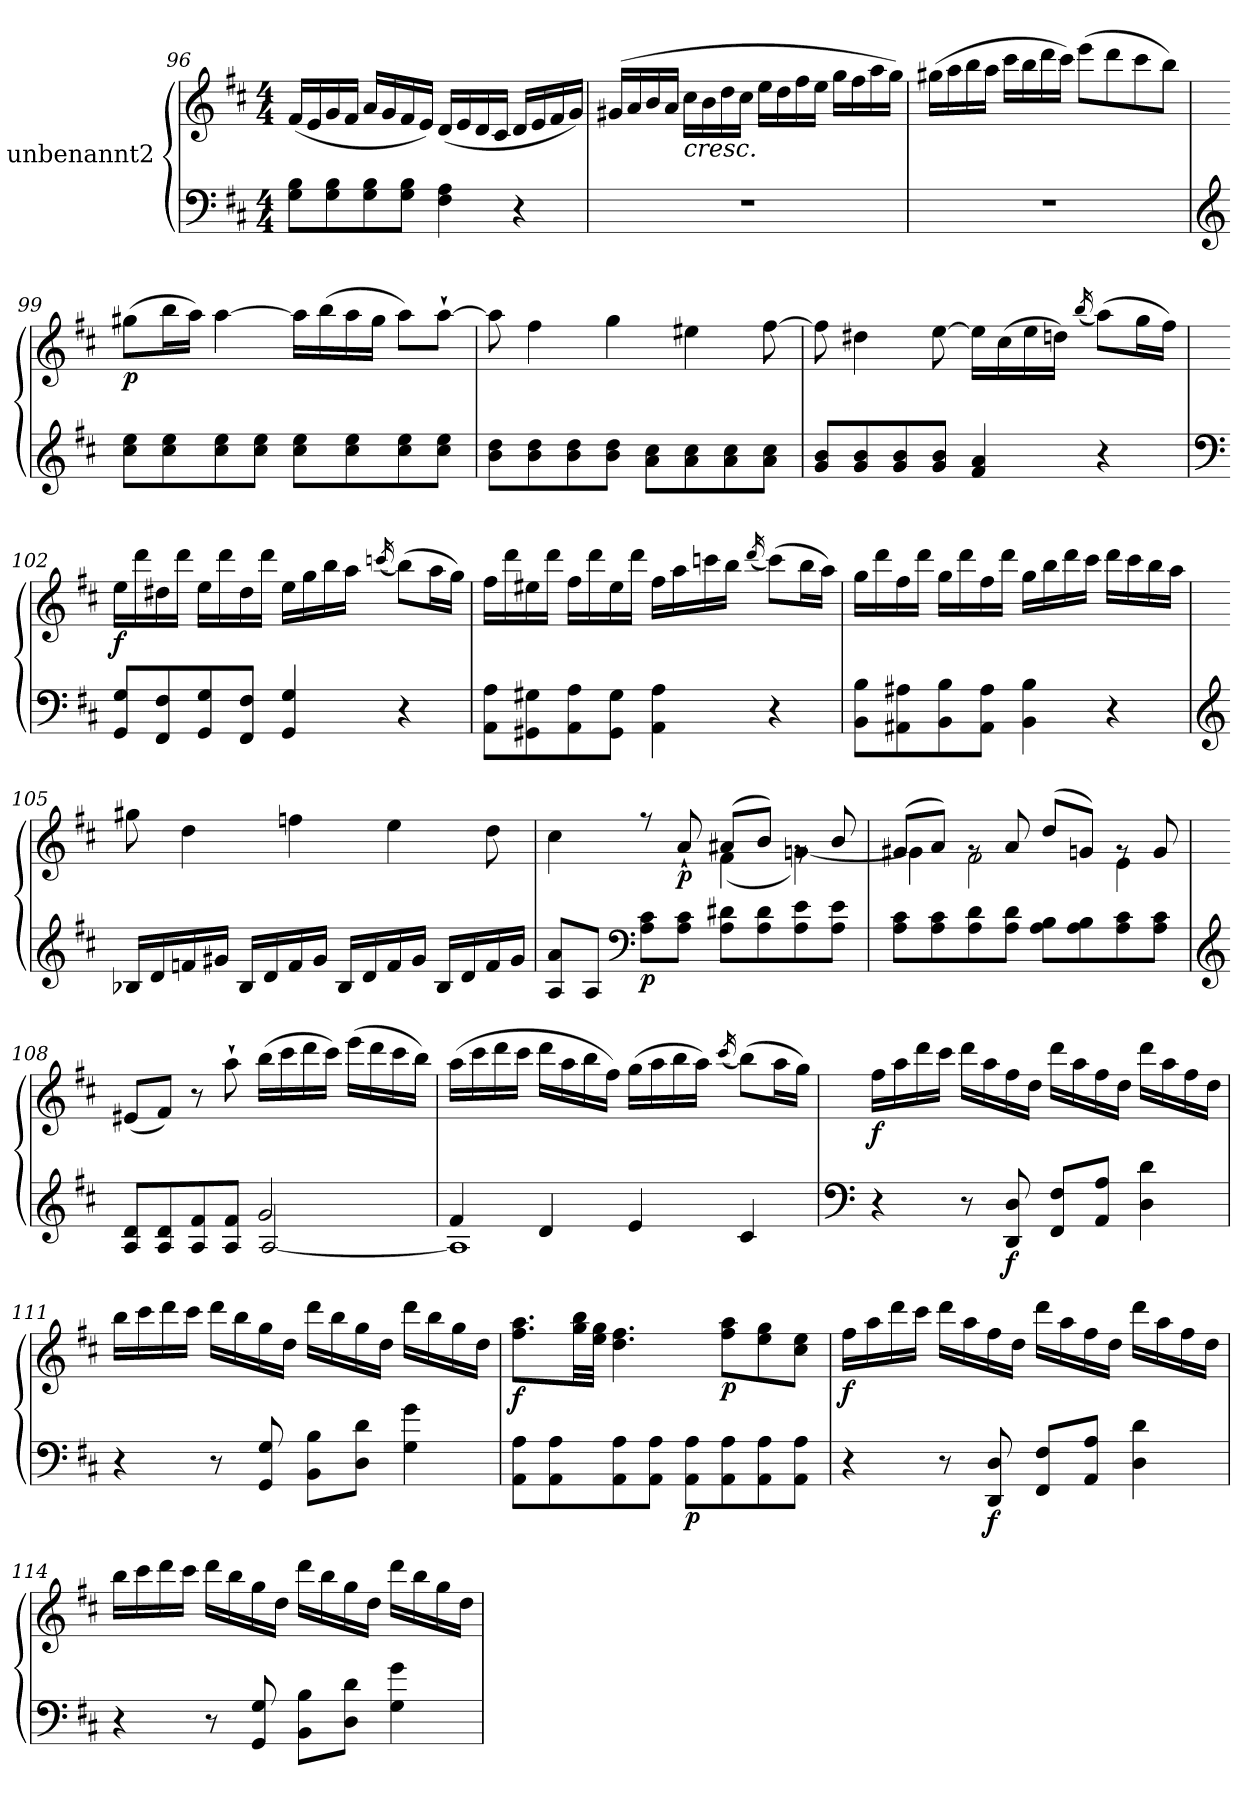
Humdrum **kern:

**kern	**kern	**dynam
*part1	*part1	*part1
*staff2	*staff1	*staff1/2
*I"unbenannt2	*	*
*clefF4	*clefG2	*
*k[f#c#]	*k[f#c#]	*
*M4/4	*M4/4	*
=96	=96	=96
8G\ 8B\L	(<16f#/LL	.
.	16e/	.
8G\ 8B\	16g/	.
.	16f#/JJ	.
8G\ 8B\	16a/LL	.
.	16g/	.
8G\ 8B\J	16f#/	.
.	16e/JJ)	.
4F#\ 4A\	(<16d/LL	.
.	16e/	.
.	16d/	.
.	16c#/JJ	.
4r	16d/LL	.
.	16e/	.
.	16f#/	.
.	16g/JJ)	.
=97	=97	=97
1r	(>16g#X/LL	.
.	16a/	.
.	16b/	.
.	16a/JJ	.
!	!LO:TX:b:i:t=cresc.	!
.	16cc#\LL	.
.	16b\	.
.	16dd\	.
.	16cc#\JJ	.
.	16ee\LL	.
.	16dd\	.
.	16ff#\	.
.	16ee\JJ	.
.	16gg\LL	.
.	16ff#\	.
.	16aa\	.
.	16gg\JJ)	.
=98	=98	=98
1r	(>16gg#X\LL	.
.	16aa\	.
.	16bb\	.
.	16aa\JJ	.
.	16ccc#\LL	.
.	16bb\	.
.	16ddd\	.
.	16ccc#\JJ)	.
.	(>8eee\L	.
.	8ddd\	.
.	8ccc#\	.
.	8bb\J)	.
=99	=99	=99
*clefG2	*	*
!	!	!LO:DY:b
8cc#\ 8ee\L	(>8gg#X\L	p
8cc#\ 8ee\	16bb\L	.
.	16aa\JJ)	.
8cc#\ 8ee\	[4aa\	.
8cc#\ 8ee\J	.	.
8cc#\ 8ee\L	16aa\LL]	.
.	(>16bb\	.
8cc#\ 8ee\	16aa\	.
.	16gg#\JJ	.
8cc#\ 8ee\	8aa\L)	.
8cc#\ 8ee\J	[8aa`\J	.
=100	=100	=100
8b\ 8dd\L	8aa\]	.
8b\ 8dd\	4ff#\	.
8b\ 8dd\	.	.
8b\ 8dd\J	4gg\	.
8a\ 8cc#\L	.	.
8a\ 8cc#\	4ee#X\	.
8a\ 8cc#\	.	.
8a\ 8cc#\J	[8ff#\	.
=101	=101	=101
8g/ 8b/L	8ff#\]	.
8g/ 8b/	4dd#X\	.
8g/ 8b/	.	.
8g/ 8b/J	[8ee\	.
4f#/ 4a/	16ee\LL]	.
.	(>16cc#\	.
.	16ee\	.
.	16ddn\JJ)	.
.	(<16qbb/	.
4r	(>8aa\L)	.
.	16gg\L	.
.	16ff#\JJ)	.
=102	=102	=102
*clefF4	*	*
!	!	!LO:DY:b
8GG/ 8G/L	16ee\LL	f
.	16ddd\	.
8FF#/ 8F#/	16dd#X\	.
.	16ddd\JJ	.
8GG/ 8G/	16ee\LL	.
.	16ddd\	.
8FF#/ 8F#/J	16dd#\	.
.	16ddd\JJ	.
4GG/ 4G/	16ee\LL	.
.	16gg\	.
.	16bb\	.
.	16aa\JJ	.
.	(<16qcccn/	.
4r	(>8bb\L)	.
.	16aa\L	.
.	16gg\JJ)	.
=103	=103	=103
8AA\ 8A\L	16ff#\LL	.
.	16ddd\	.
8GG#X\ 8G#X\	16ee#X\	.
.	16ddd\JJ	.
8AA\ 8A\	16ff#\LL	.
.	16ddd\	.
8GG#\ 8G#\J	16ee#\	.
.	16ddd\JJ	.
4AA\ 4A\	16ff#\LL	.
.	16aa\	.
.	16cccn\	.
.	16bb\JJ	.
.	(<16qddd/	.
4r	(>8ccc\L)	.
.	16bb\L	.
.	16aa\JJ)	.
=104	=104	=104
8BB\ 8B\L	16gg\LL	.
.	16ddd\	.
8AA#X\ 8A#X\	16ff#\	.
.	16ddd\JJ	.
8BB\ 8B\	16gg\LL	.
.	16ddd\	.
8AA#\ 8A#\J	16ff#\	.
.	16ddd\JJ	.
4BB\ 4B\	16gg\LL	.
.	16bb\	.
.	16ddd\	.
.	16ccc#\JJ	.
4r	16ddd\LL	.
.	16ccc#\	.
.	16bb\	.
.	16aa\JJ	.
=105	=105	=105
*clefG2	*	*
*	*^	*
16B-X/LL	1ryy	8gg#X\	.
16d/	.	.	.
16fn/	.	4dd\	.
16g#X/JJ	.	.	.
16B-/LL	.	.	.
16d/	.	.	.
16f/	.	4ffn\	.
16g#/JJ	.	.	.
16B-/LL	.	.	.
16d/	.	.	.
16f/	.	4ee\	.
16g#/JJ	.	.	.
16B-/LL	.	.	.
16d/	.	.	.
16f/	.	8dd\	.
16g#/JJ	.	.	.
=106	=106	=106	=106
8A/ 8a/L	2ryy	4cc#\	.
8A/J	.	.	.
*clefF4	*	*	*
!	!	!	!LO:DY:b=2
8A\ 8c#\L	.	8rff	p
!	!	!	!LO:DY:b
8A\ 8c#\J	.	8a`/	p
8A\ 8d#X\L	(>8a#X/L	(<4f#\	.
8A\ 8d#\	8b/J)	.	.
8A\ 8e\	8rg	[4gn\)	.
8A\ 8e\J	8b/	.	.
=107	=107	=107	=107
8A\ 8c#\L	(>8g#X/L	4g\]	.
8A\ 8c#\	8a/J)	.	.
8A\ 8d\	8rg	2f#\	.
8A\ 8d\J	8a/	.	.
8A\ 8B\L	(>8dd/L	.	.
8A\ 8B\	8gn/J)	.	.
8A\ 8c#\	8rg	4e\	.
8A\ 8c#\J	8g/	.	.
*	*v	*v	*
=108	=108	=108
*clefG2	*	*
*^	*	*
2ryy	8A/ 8d/L	(<8e#X/L	.
.	8A/ 8d/	8f#/J)	.
.	8A/ 8f#/	8r	.
.	8A/ 8f#/J	8aa`\	.
2g/	[2A/	(>16bb\LL	.
.	.	16ccc#\	.
.	.	16ddd\	.
.	.	16ccc#\JJ)	.
.	.	(>16eee\LL	.
.	.	16ddd\	.
.	.	16ccc#\	.
.	.	16bb\JJ)	.
=109	=109	=109	=109
4f#/	1A]	(>16aa\LL	.
.	.	16ccc#\	.
.	.	16ddd\	.
.	.	16ccc#\JJ	.
4d/	.	16ddd\LL	.
.	.	16aa\	.
.	.	16bb\	.
.	.	16ff#\JJ)	.
4e/	.	(>16gg\LL	.
.	.	16aa\	.
.	.	16bb\	.
.	.	16aa\JJ)	.
.	.	(<16qccc#/	.
4c#/	.	(>8bb\L)	.
.	.	16aa\L	.
.	.	16gg\JJ)	.
*v	*v	*	*
=110	=110	=110
*clefF4	*	*
!	!	!LO:DY:b
4r	16ff#\LL	f
.	16aa\	.
.	16ddd\	.
.	16ccc#\JJ	.
8r	16ddd\LL	.
.	16aa\	.
!	!	!LO:DY:b=2
8DD/ 8D/	16ff#\	f
.	16dd\JJ	.
8FF#/ 8F#/L	16ddd\LL	.
.	16aa\	.
8AA/ 8A/J	16ff#\	.
.	16dd\JJ	.
4D\ 4d\	16ddd\LL	.
.	16aa\	.
.	16ff#\	.
.	16dd\JJ	.
=111	=111	=111
4r	16bb\LL	.
.	16ccc#\	.
.	16ddd\	.
.	16ccc#\JJ	.
8r	16ddd\LL	.
.	16bb\	.
8GG/ 8G/	16gg\	.
.	16dd\JJ	.
8BB\ 8B\L	16ddd\LL	.
.	16bb\	.
8D\ 8d\J	16gg\	.
.	16dd\JJ	.
4G\ 4g\	16ddd\LL	.
.	16bb\	.
.	16gg\	.
.	16dd\JJ	.
=112	=112	=112
!	!	!LO:DY:b
8AA\ 8A\L	8.ff#\ 8.aa\L	f
8AA\ 8A\	.	.
.	32gg\ 32bb\LL	.
.	32ee\ 32gg\JJJ	.
8AA\ 8A\	4.dd\ 4.ff#\	.
8AA\ 8A\J	.	.
!	!	!LO:DY:b=2
8AA\ 8A\L	.	p
!	!	!LO:DY:b
8AA\ 8A\	8ff#\ 8aa\L	p
8AA\ 8A\	8ee\ 8gg\	.
8AA\ 8A\J	8cc#\ 8ee\J	.
=113	=113	=113
!	!	!LO:DY:b
4r	16ff#\LL	f
.	16aa\	.
.	16ddd\	.
.	16ccc#\JJ	.
8r	16ddd\LL	.
.	16aa\	.
!	!	!LO:DY:b=2
8DD/ 8D/	16ff#\	f
.	16dd\JJ	.
8FF#/ 8F#/L	16ddd\LL	.
.	16aa\	.
8AA/ 8A/J	16ff#\	.
.	16dd\JJ	.
4D\ 4d\	16ddd\LL	.
.	16aa\	.
.	16ff#\	.
.	16dd\JJ	.
=114	=114	=114
4r	16bb\LL	.
.	16ccc#\	.
.	16ddd\	.
.	16ccc#\JJ	.
8r	16ddd\LL	.
.	16bb\	.
8GG/ 8G/	16gg\	.
.	16dd\JJ	.
8BB\ 8B\L	16ddd\LL	.
.	16bb\	.
8D\ 8d\J	16gg\	.
.	16dd\JJ	.
4G\ 4g\	16ddd\LL	.
.	16bb\	.
.	16gg\	.
.	16dd\JJ	.
=	=	=
*-	*-	*-
